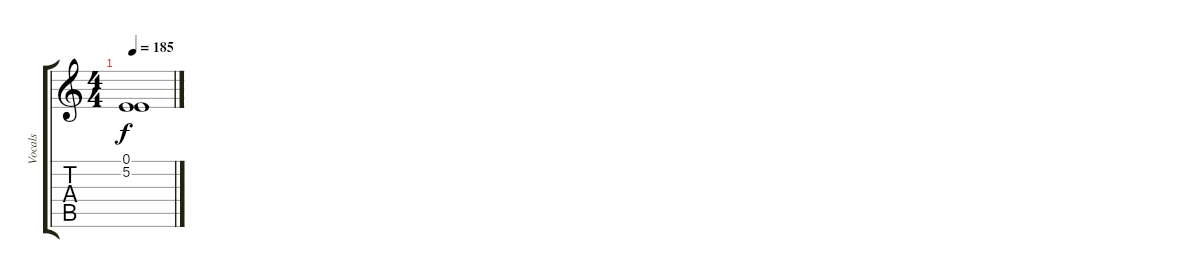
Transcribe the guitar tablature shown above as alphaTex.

\track ("Vocals" "Vocals") {instrument choiraahs}
\staff {score tabs}
\tuning (E4 B3 G3 D3 A2 E2) {hide}
\ts (4 4)
\tempo 185
\clef g2
\ks c
(0.1{t} 5.2{t}).1{dy f}
